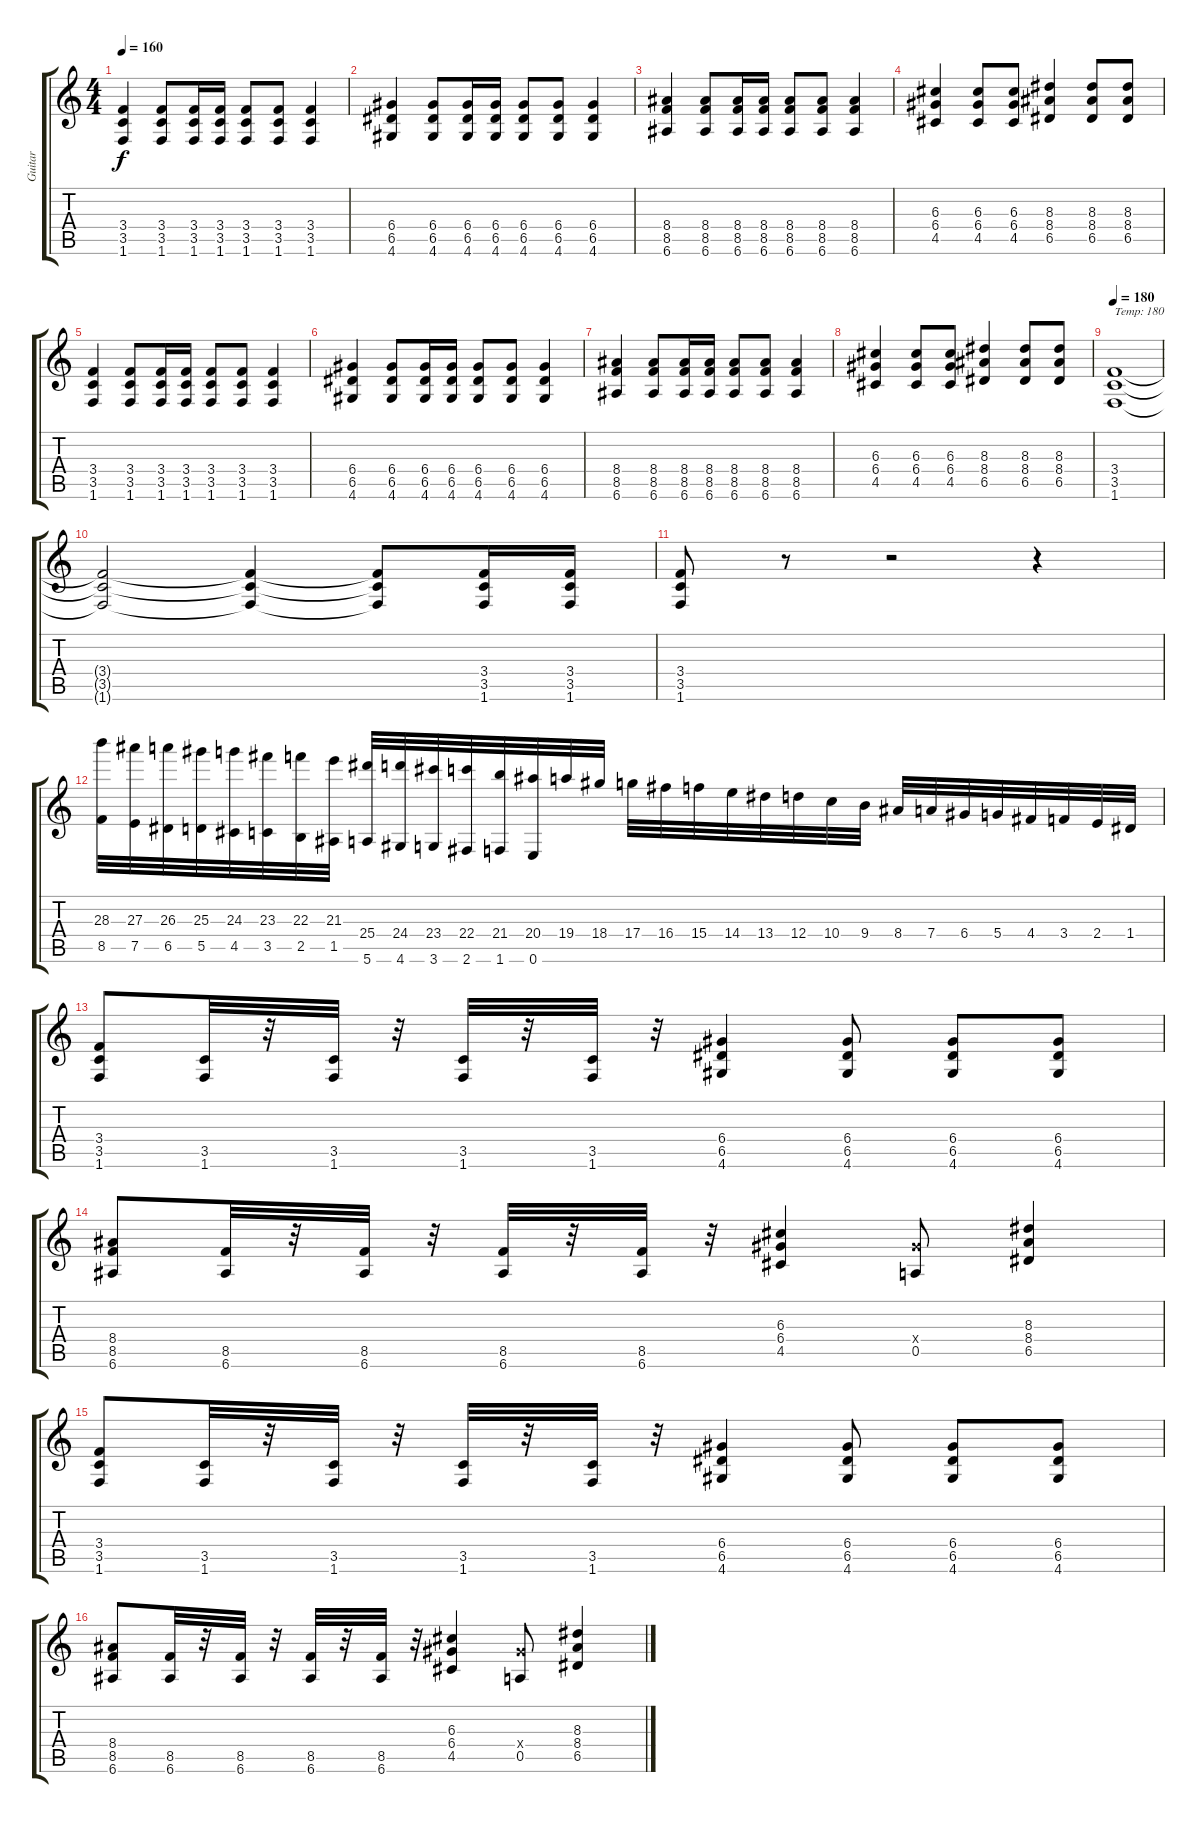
\track ("Guitar " "Guitar ") {instrument distortionguitar}
\staff {score tabs}
\tuning (E4 B3 G3 D3 A2 E2) {hide}
\ts (4 4)
\tempo 160
\clef g2
\ks c
(3.4 3.5 1.6).4{dy f} (3.4 3.5 1.6).8 (3.4 3.5 1.6).16 (3.4 3.5 1.6).16 (3.4 3.5 1.6).8 (3.4 3.5 1.6).8 (3.4 3.5 1.6).4 |
(6.4 6.5 4.6).4 (6.4 6.5 4.6).8 (6.4 6.5 4.6).16 (6.4 6.5 4.6).16 (6.4 6.5 4.6).8 (6.4 6.5 4.6).8 (6.4 6.5 4.6).4 |
(8.4 8.5 6.6).4 (8.4 8.5 6.6).8 (8.4 8.5 6.6).16 (8.4 8.5 6.6).16 (8.4 8.5 6.6).8 (8.4 8.5 6.6).8 (8.4 8.5 6.6).4 |
(6.3 6.4 4.5).4 (6.3 6.4 4.5).8 (6.3 6.4 4.5).8 (8.3 8.4 6.5).4 (8.3 8.4 6.5).8 (8.3 8.4 6.5).8 |
(3.4 3.5 1.6).4 (3.4 3.5 1.6).8 (3.4 3.5 1.6).16 (3.4 3.5 1.6).16 (3.4 3.5 1.6).8 (3.4 3.5 1.6).8 (3.4 3.5 1.6).4 |
(6.4 6.5 4.6).4 (6.4 6.5 4.6).8 (6.4 6.5 4.6).16 (6.4 6.5 4.6).16 (6.4 6.5 4.6).8 (6.4 6.5 4.6).8 (6.4 6.5 4.6).4 |
(8.4 8.5 6.6).4 (8.4 8.5 6.6).8 (8.4 8.5 6.6).16 (8.4 8.5 6.6).16 (8.4 8.5 6.6).8 (8.4 8.5 6.6).8 (8.4 8.5 6.6).4 |
(6.3 6.4 4.5).4 (6.3 6.4 4.5).8 (6.3 6.4 4.5).8 (8.3 8.4 6.5).4 (8.3 8.4 6.5).8 (8.3 8.4 6.5).8 |
\tempo 180
(3.4 3.5 1.6).1{txt "Temp: 180"} |
(3.4{t} 3.5{t} 1.6{t}).2 (3.4{t} 3.5{t} 1.6{t}).4 (3.4{t} 3.5{t} 1.6{t}).8 (3.4 3.5 1.6).16 (3.4 3.5 1.6).16 |
(3.4 3.5 1.6).8 r.8 r.2 r.4 |
(28.3 8.5).32 (27.3 7.5).32 (26.3 6.5).32 (25.3 5.5).32 (24.3 4.5).32 (23.3 3.5).32 (22.3 2.5).32 (21.3 1.5).32 (25.4 5.6).32 (24.4 4.6).32 (23.4 3.6).32 (22.4 2.6).32 (21.4 1.6).32 (20.4 0.6).32 19.4.32 18.4.32 17.4.32 16.4.32 15.4.32 14.4.32 13.4.32 12.4.32 10.4.32 9.4.32 8.4.32 7.4.32 6.4.32 5.4.32 4.4.32 3.4.32 2.4.32 1.4.32 |
(3.4 3.5 1.6).8 (3.5 1.6).32 r.32 (3.5 1.6).32 r.32 (3.5 1.6).32 r.32 (3.5 1.6).32 r.32 (6.4 6.5 4.6).4 (6.4 6.5 4.6).8 (6.4 6.5 4.6).8 (6.4 6.5 4.6).8 |
(8.4 8.5 6.6).8 (8.5 6.6).32 r.32 (8.5 6.6).32 r.32 (8.5 6.6).32 r.32 (8.5 6.6).32 r.32 (6.3 6.4 4.5).4 (6.4{x} 0.5).8 (8.3 8.4 6.5).4 |
(3.4 3.5 1.6).8 (3.5 1.6).32 r.32 (3.5 1.6).32 r.32 (3.5 1.6).32 r.32 (3.5 1.6).32 r.32 (6.4 6.5 4.6).4 (6.4 6.5 4.6).8 (6.4 6.5 4.6).8 (6.4 6.5 4.6).8 |
(8.4 8.5 6.6).8 (8.5 6.6).32 r.32 (8.5 6.6).32 r.32 (8.5 6.6).32 r.32 (8.5 6.6).32 r.32 (6.3 6.4 4.5).4 (6.4{x} 0.5).8 (8.3 8.4 6.5).4
